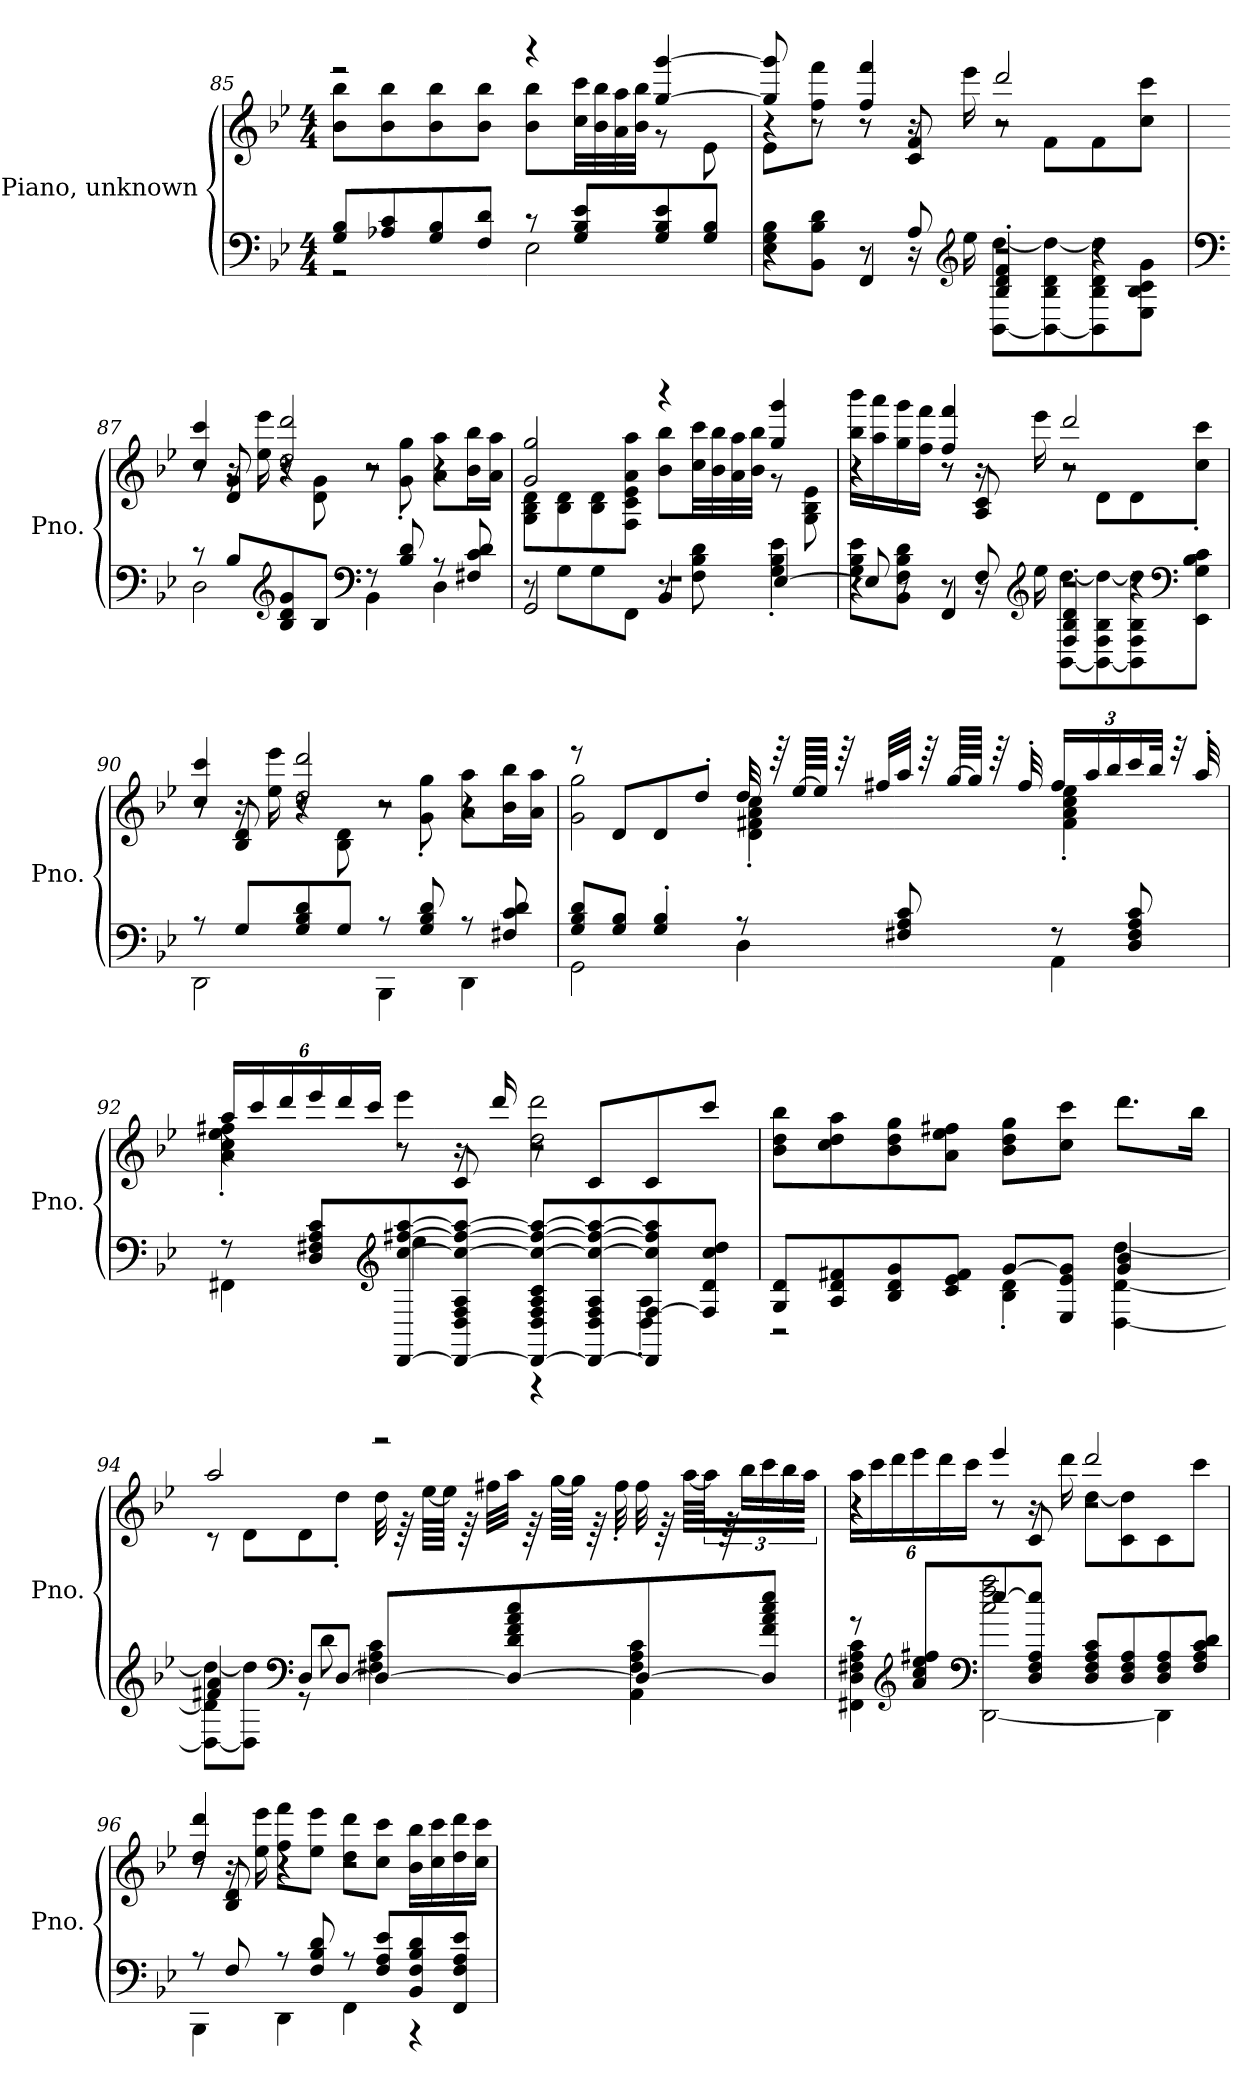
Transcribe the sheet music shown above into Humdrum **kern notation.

**kern	**kern
*part1	*part1
*staff2	*staff1
*I"Piano, unknown	*
*I'Pno.	*
!!LO:PB:g=z
*clefF4	*clefG2
*k[b-e-]	*k[b-e-]
*M4/4	*M4/4
=85	=85
*^	*^
8G/ 8B-/L	2r	2r	8b-\ 8bb-\L
8A-X/ 8c/	.	.	8b-\ 8bb-\
8G/ 8B-/	.	.	8b-\ 8bb-\
8F/ 8d/J	.	.	8b-\ 8bb-\J
8r	2E-\	4r	8b-\ 8bb-\L
8G/ 8B-/ 8e-/L	.	.	32cc\ 32ccc\LL
.	.	.	32b-\ 32bb-\
.	.	.	32a\ 32aa\
.	.	.	32b-\ 32bb-\JJJ
8G/ 8B-/ 8e-/	.	[4gg/ [4ggg/	8r
8G/ 8B-/J	.	.	8e-\
=86	=86	=86	=86
*	*^	*	*^
4r	8E-\ 8G\ 8B-\L	4r	8gg/] 8ggg/]	8e-\L	4r
.	8BB-\ 8B-\ 8d\J	.	8r	8ff\ 8fff\J	.
8r	8r	4FF/	4ff/ 4fff/	8r	8r
8A/	16r	.	.	16r	8c/ 8f/
*clefG2	*	*	*	*	*
.	16ee-\	.	.	16eee-\	.
4B-/' 4d/' 4f/'	[8BB-\ [8dd\L	2r	2ddd/	8r	2r
.	8BB-\_ 8B-\ 8d\ 8dd\_	.	.	8f\L	.
4r	8BB-\] 8B-\ 8d\ 8dd\]	.	.	8f\	.
.	8E-\ 8B-\ 8c\ 8g\J	.	.	8cc\ 8ccc\J	.
*v	*v	*v	*	*	*
!!LO:LB:g=z	!!	!!
=87	=87	=87	=87
*clefF4	*	*	*
*^	*	*	*
8r	2D\	4cc/ 4ccc/	8r	8r
8B-/L	.	.	16r	8d/ 8g/
.	.	.	16ee-\ 16eee-\	.
*clefG2	*	*	*	*
8B-/ 8d/ 8g/	.	2dd/ 2ddd/	8r	4r
8B-/J	.	.	8d\ 8g\	.
*clefF4	*	*	*	*
8r	4BB-\	.	8r	2r
8B-/ 8d/	.	.	8g\' 8gg\'	.
8r	4D\	4r	8a\ 8aa\L	.
8F#X/ 8c/ 8d/	.	.	16b-\ 16bb-\L	.
.	.	.	16a\ 16aa\JJ	.
*	*	*	*v	*v
=88	=88	=88	=88
*	*^	*	*
1r	8r	2GG/	2g/ 2gg/	8G\ 8B-\ 8d\L
.	8G\L	.	.	8B-\ 8d\
.	8G\	.	.	8B-\ 8d\
.	8FF\J	.	.	8F\ 8c\ 8e-\ 8a\ 8aa\J
.	8r	4BB-/	4r	8b-\ 8bb-\L
.	8F\ 8B-\ 8d\	.	.	32cc\ 32ccc\LL
.	.	.	.	32b-\ 32bb-\
.	.	.	.	32a\ 32aa\
.	.	.	.	32b-\ 32bb-\JJJ
.	4G\' 4B-\' 4e-\'	[4E-/	4gg/ 4ggg/	8r
.	.	.	.	8G\ 8B-\ 8e-\
!!LO:LB:g=z
=89	=89	=89	=89	=89
*	*	*	*	*^
4r	8G\ 8B-\ 8e-\L	8E-/]	4r	16bb-\ 16bbb-\LL	4r
.	.	.	.	16aa\ 16aaa\	.
.	8BB-\ 8F\ 8B-\ 8d\J	8r	.	16gg\ 16ggg\	.
.	.	.	.	16ff\ 16fff\JJ	.
8r	8r	4FF/	4ff/ 4fff/	8r	8r
8F/	16r	.	.	16r	8A/ 8c/
*clefG2	*	*	*	*	*
.	16ee-\	.	.	16eee-\	.
4F/' 4B-/' 4d/'	[8BB-\ [8dd\L	2r	2ddd/	8r	2r
.	8BB-\_ 8F\ 8B-\ 8dd\_	.	.	8d\L	.
4r	8BB-\] 8F\ 8B-\ 8dd\]	.	.	8d\	.
*clefF4	*	*	*	*	*
.	8EE-\ 8G\ 8B-\ 8c\J	.	.	8cc\' 8ccc\'J	.
*	*v	*v	*	*	*
=90	=90	=90	=90	=90
8r	2DD\	4cc/ 4ccc/	8r	8r
8G/L	.	.	16r	8B-/ 8d/
.	.	.	16ee-\ 16eee-\	.
8G/ 8B-/ 8d/	.	2dd/ 2ddd/	8r	4r
8G/J	.	.	8B-\ 8d\	.
8r	4BBB-\	.	8r	2r
8G/ 8B-/ 8d/	.	.	8g\' 8gg\'	.
8r	4DD\	4r	8a\ 8aa\L	.
8F#X/ 8c/ 8d/	.	.	16b-\ 16bb-\L	.
.	.	.	16a\ 16aa\JJ	.
*	*	*	*v	*v
!!LO:LB:g=z
=91	=91	=91	=91
8G/ 8B-/ 8d/L	2GG\	8r	2g\ 2gg\
8G/ 8B-/J	.	8d/L	.
4G/' 4B-/'	.	8d/	.
.	.	8dd'/J	.
8r	4D\	32dd/	4d\' 4f#X\' 4a\' 4cc\'
.	.	64r	.
.	.	[64ee-/LLLL	.
.	.	64ee-/JJJJ]	.
.	.	64r	.
.	.	32ff#X/LLL	.
8F#X/ 8A/ 8c/	.	32aa/JJJ	.
.	.	64r	.
.	.	[64gg/LLLL	.
.	.	64gg/JJJJ]	.
.	.	64r	.
.	.	32ff#'/	.
*	*	*Xbrackettup	*
8r	4AA\	24ff#/LL	4f#\' 4a\' 4cc\' 4ee-\'
.	.	24aa/	.
.	.	24bb-/	.
8D/ 8F#/ 8A/ 8c/	.	24ccc/	.
.	.	48bb-/JJk	.
.	.	32r	.
.	.	32aa'/	.
!!LO:LB:g=z
=92	=92	=92	=92
*	*	*	*^
8r	4FF#X\	24aa/LL	4a\' 4cc\' 4ee-\' 4ff#X\'	4r
.	.	24ccc/	.	.
.	.	24ddd/	.	.
8D/ 8F#X/ 8A/ 8c/L	.	24eee-/	.	.
.	.	24ddd/	.	.
.	.	24ccc/JJ	.	.
*clefG2	*	*	*	*
[8DD/ [8cc/ [8ff#X/ [8aa/	4ee-\	8r	4eee-\	8r
8DD/_ 8D/ 8F#/ 8A/ 8cc/_ 8ff#/_ 8aa/_J	.	16r	.	8c/
.	.	16ddd/	.	.
8DD/_ 8D/ 8F#/ 8A/ 8c/ 8cc/_ 8ff#/_ 8aa/_L	4r	8r	2dd\ 2ddd\	2r
8DD/_ 8D/ 8F#/ 8A/ 8cc/_ 8ff#/_ 8aa/_	.	8c/L	.	.
8DD/] [8F#/ 8cc/] 8ff#/] 8aa/]	4D\' 4A\'	8c/	.	.
8F#/] 8d/ 8cc/ 8dd/J	.	8ccc/J	.	.
*	*	*v	*v	*v
=93	=93	=93
8G/ 8d/L	2r	8b-\ 8dd\ 8bb-\L
8A/ 8d/ 8f#X/	.	8cc\ 8dd\ 8aa\
8B-/ 8d/ 8g/	.	8b-\ 8dd\ 8gg\
8c/ 8e-/ 8f#/J	.	8a\ 8ee-\ 8ff#X\J
[8g/L	4B-\' 4d\'	8b-\ 8dd\ 8gg\L
8E-/ 8e-/ 8g/]J	.	8cc\ 8ccc\J
4g/ 4b-/	[4D\ [4d\ [4dd\	8.ddd\L
.	.	16bb-\Jk
!!LO:LB:g=z
=94	=94	=94
*	*	*^
4f#X/ 4a/	8D\_ 8d\] 8dd\_L	2aa/	8r
.	8D\] 8dd\]J	.	8d\L
*clefF4	*	*	*
8D/L	8r	.	8d\
[8D/J	8d\	.	8dd'\J
8D/L_	4F#X\ 4A\ 4c\	2r	32dd\
.	.	.	64r
.	.	.	[64ee-\LLLL
.	.	.	64ee-\JJJJ]
.	.	.	64r
.	.	.	32ff#X\LLL
8D/_ 8d/ 8f#/ 8a/ 8cc/	.	.	32aa\JJJ
.	.	.	64r
.	.	.	[64gg\LLLL
.	.	.	64gg\JJJJ]
.	.	.	64r
.	.	.	32ff#'\
8D/_	4AA\ 4F#\ 4A\ 4c\	.	32ff#\
.	.	.	64r
.	.	.	[64aa\LLLL
*	*	*	*brackettup
.	.	.	96aa\JJJJ]
.	.	.	96r
.	.	.	24bb-\LL
*	*	*	*Xbrackettup
8D/] 8f#/ 8a/ 8cc/ 8ee-/J	.	.	24ccc\
.	.	.	24bb-\
.	.	.	24aa\JJ
!!LO:PB:g=z
=95	=95	=95	=95
*	*	*	*^
8r	4FF#X\ 4D\ 4F#X\ 4A\ 4c\	4r	24aa\LL	4r
.	.	.	24ccc\	.
.	.	.	24ddd\	.
*clefG2	*	*	*	*
8a/ 8cc/ 8ee-/ 8ff#X/L	.	.	24eee-\	.
.	.	.	24ddd\	.
.	.	.	24ccc\JJ	.
*clefF4	*	*	*	*
[8ee-/	[2DD\ 2cc\ 2ff#\ 2aa\	4eee-/	8r	8r
8D/ 8F#/ 8A/ 8ee-/]J	.	.	16r	8c/
.	.	.	16ddd\	.
8D/ 8F#/ 8A/ 8c/L	.	2ddd/	[8dd\L	2r
8D/ 8F#/ 8A/	.	.	8c\ 8dd\]	.
8D/ 8F#/ 8A/	4DD\]	.	8c\	.
8F#/ 8A/ 8c/ 8d/J	.	.	8ccc\J	.
=96	=96	=96	=96	=96
8r	4BBB-\	4dd/ 4ddd/	8r	8r
8F/	.	.	16r	8B-/ 8d/
.	.	.	16ee-\ 16eee-\	.
8r	4DD\	4r	8ff\ 8fff\L	4r
8F/ 8B-/ 8d/	.	.	8ee-\ 8eee-\J	.
8r	4FF\	2r	8dd\ 8ddd\L	2r
8F/ 8A/ 8e-/L	.	.	8cc\ 8ccc\J	.
8BB-/ 8F/ 8B-/ 8d/	4r	.	16b-\ 16bb-\LL	.
.	.	.	16cc\ 16ccc\	.
8FF/ 8F/ 8A/ 8e-/J	.	.	16dd\ 16ddd\	.
.	.	.	16cc\ 16ccc\JJ	.
*v	*v	*	*	*
*	*v	*v	*v
=	=
*-	*-
